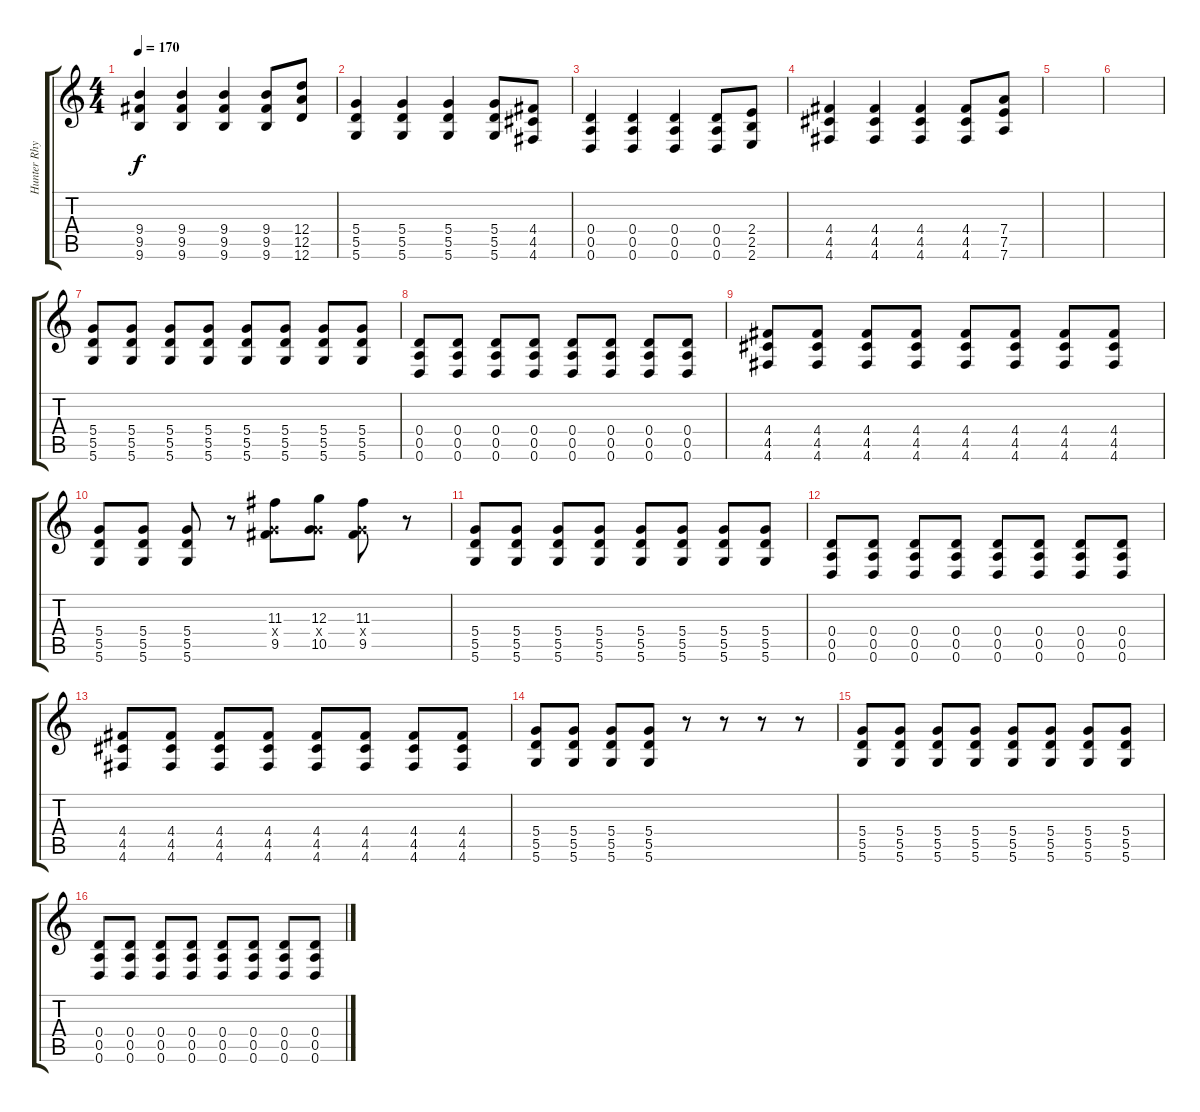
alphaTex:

\track ("Hunter Rhythm" "Hunter Rhy") {instrument overdrivenguitar}
\staff {score tabs}
\tuning (E4 B3 G3 D3 A2 D2) {hide}
\ts (4 4)
\tempo 170
\clef g2
\ks c
(9.4 9.5 9.6).4{dy f} (9.4 9.5 9.6).4 (9.4 9.5 9.6).4 (9.4 9.5 9.6).8 (12.4 12.5 12.6).8 |
(5.4 5.5 5.6).4 (5.4 5.5 5.6).4 (5.4 5.5 5.6).4 (5.4 5.5 5.6).8 (4.4 4.5 4.6).8 |
(0.4 0.5 0.6).4 (0.4 0.5 0.6).4 (0.4 0.5 0.6).4 (0.4 0.5 0.6).8 (2.4 2.5 2.6).8 |
(4.4 4.5 4.6).4 (4.4 4.5 4.6).4 (4.4 4.5 4.6).4 (4.4 4.5 4.6).8 (7.4 7.5 7.6).8 |
|
|
(5.4 5.5 5.6).8 (5.4 5.5 5.6).8 (5.4 5.5 5.6).8 (5.4 5.5 5.6).8 (5.4 5.5 5.6).8 (5.4 5.5 5.6).8 (5.4 5.5 5.6).8 (5.4 5.5 5.6).8 |
(0.4 0.5 0.6).8 (0.4 0.5 0.6).8 (0.4 0.5 0.6).8 (0.4 0.5 0.6).8 (0.4 0.5 0.6).8 (0.4 0.5 0.6).8 (0.4 0.5 0.6).8 (0.4 0.5 0.6).8 |
(4.4 4.5 4.6).8 (4.4 4.5 4.6).8 (4.4 4.5 4.6).8 (4.4 4.5 4.6).8 (4.4 4.5 4.6).8 (4.4 4.5 4.6).8 (4.4 4.5 4.6).8 (4.4 4.5 4.6).8 |
(5.4 5.5 5.6).8 (5.4 5.5 5.6).8 (5.4 5.5 5.6).8 r.8 (11.3 5.4{x} 9.5).8 (12.3 5.4{x} 10.5).8 (11.3 5.4{x} 9.5).8 r.8 |
(5.4 5.5 5.6).8 (5.4 5.5 5.6).8 (5.4 5.5 5.6).8 (5.4 5.5 5.6).8 (5.4 5.5 5.6).8 (5.4 5.5 5.6).8 (5.4 5.5 5.6).8 (5.4 5.5 5.6).8 |
(0.4 0.5 0.6).8 (0.4 0.5 0.6).8 (0.4 0.5 0.6).8 (0.4 0.5 0.6).8 (0.4 0.5 0.6).8 (0.4 0.5 0.6).8 (0.4 0.5 0.6).8 (0.4 0.5 0.6).8 |
(4.4 4.5 4.6).8 (4.4 4.5 4.6).8 (4.4 4.5 4.6).8 (4.4 4.5 4.6).8 (4.4 4.5 4.6).8 (4.4 4.5 4.6).8 (4.4 4.5 4.6).8 (4.4 4.5 4.6).8 |
(5.4 5.5 5.6).8 (5.4 5.5 5.6).8 (5.4 5.5 5.6).8 (5.4 5.5 5.6).8 r.8 r.8 r.8 r.8 |
(5.4 5.5 5.6).8 (5.4 5.5 5.6).8 (5.4 5.5 5.6).8 (5.4 5.5 5.6).8 (5.4 5.5 5.6).8 (5.4 5.5 5.6).8 (5.4 5.5 5.6).8 (5.4 5.5 5.6).8 |
(0.4 0.5 0.6).8 (0.4 0.5 0.6).8 (0.4 0.5 0.6).8 (0.4 0.5 0.6).8 (0.4 0.5 0.6).8 (0.4 0.5 0.6).8 (0.4 0.5 0.6).8 (0.4 0.5 0.6).8
